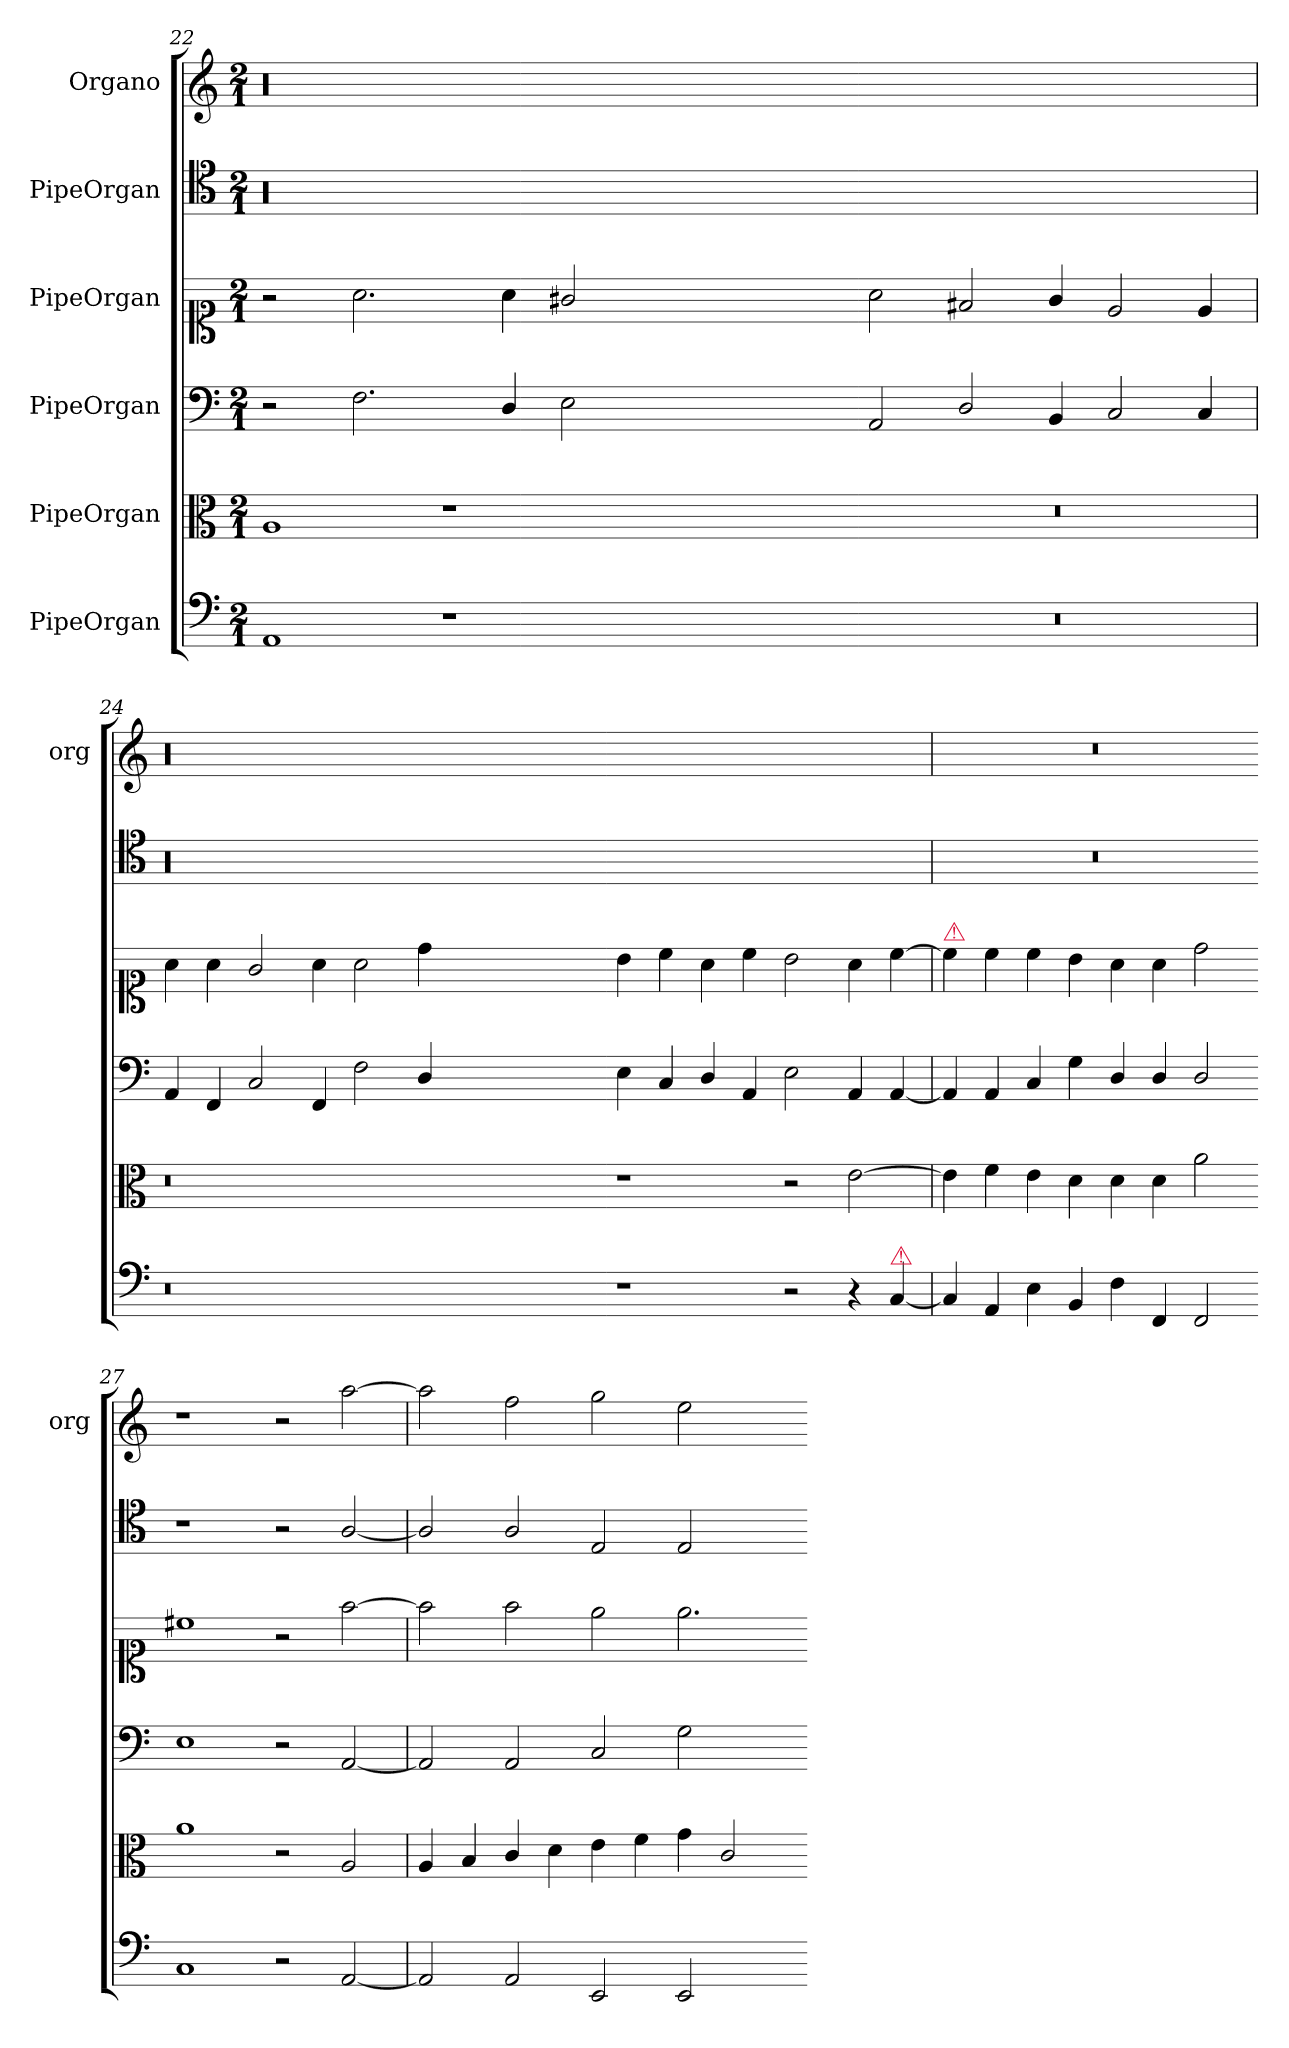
**kern	**kern	**kern	**kern	**kern	**kern
*part6	*part5	*part4	*part3	*part2	*part1
*staff6	*staff5	*staff4	*staff3	*staff2	*staff1
*I"PipeOrgan	*I"PipeOrgan	*I"PipeOrgan	*I"PipeOrgan	*I"PipeOrgan	*I"Organo
*	*	*	*	*	*I'org
*clefF5	*clefC3	*clefF4	*clefC1	*clefC4	*clefG2
*k[]	*k[]	*k[]	*k[]	*k[]	*k[]
*M2/1	*M2/1	*M2/1	*M2/1	*M2/1	*M2/1
=22	=22	=22	=22	=22	=22
1FF	1A	2r	2r	00r	00r
.	.	2.F\	2.a\	.	.
1r	1r	.	.	.	.
.	.	4D/	4a\	.	.
.	.	2E\	2g#X/	.	.
0ryy	0ryy	0ryy	0ryy	.	.
=23-	=23-	=23-	=23-	=23-	=23-
0r	0r	2AA/	2a\	0ryy	0ryy
.	.	2D/	2f#X/	.	.
.	.	4BB/	4g#/	.	.
.	.	2C/	2e/	.	.
.	.	4C/	4e/	.	.
=24	=24	=24	=24	=24	=24
0r	0r	4AA/	4a\	00r	00r
.	.	4FF/	4a\	.	.
.	.	2C/	2g/	.	.
.	.	4FF/	4a\	.	.
.	.	2F\	2a\	.	.
.	.	4D/	4dd\	.	.
0ryy	0ryy	0ryy	0ryy	.	.
=25-	=25-	=25-	=25-	=25-	=25-
1r	1r	4E\	4b\	0ryy	0ryy
.	.	4C/	4cc\	.	.
.	.	4D/	4a\	.	.
.	.	4AA/	4cc\	.	.
2r	2r	2E\	2b\	.	.
4r	[2e\	4AA/	4a\	.	.
!LO:TX:a:color=crimson:t=⚠	!	!	!	!	!
[4AA/	.	[4AA/	[4cc\	.	.
=26	=26	=26	=26	=26	=26
!	!	!	!LO:TX:a:color=crimson:t=⚠	!	!
4AA/]	4e!\]	4AA/]	4cc\]	0r	0r
4FF/	4f\	4AA/	4cc\	.	.
4C\	4e\	4C/	4cc\	.	.
4GG/	4d\	4G\	4b\	.	.
4D\	4d\	4D/	4a\	.	.
4DD/	4d\	4D/	4a\	.	.
2DD/	2a\	2D/	2dd\	.	.
=27-	=27-	=27-	=27-	=27-	=27-
1AA	1a	1E	1cc#X	1r	1r
2r	2r	2r	2r	2r	2r
[2FF/	2A/	[2AA/	[2ff\	[2A/	[2aa\
=28	=28	=28	=28	=28	=28
2FF/]	4A/	2AA/]	2ff\]	2A/]	2aa\]
.	4B/	.	.	.	.
2FF/	4c/	2AA/	2ff\	2A/	2ff\
.	4d\	.	.	.	.
2CC/	4e\	2C/	2ee\	2E/	2gg\
.	4f\	.	.	.	.
2CC/	4g\	2G\	2.ee\	2E/	2ee\
.	2c/	.	.	.	.
4ryy	.	4ryy	.	4ryy	4ryy
=-	=-	=-	=-	=-	=-
*-	*-	*-	*-	*-	*-
